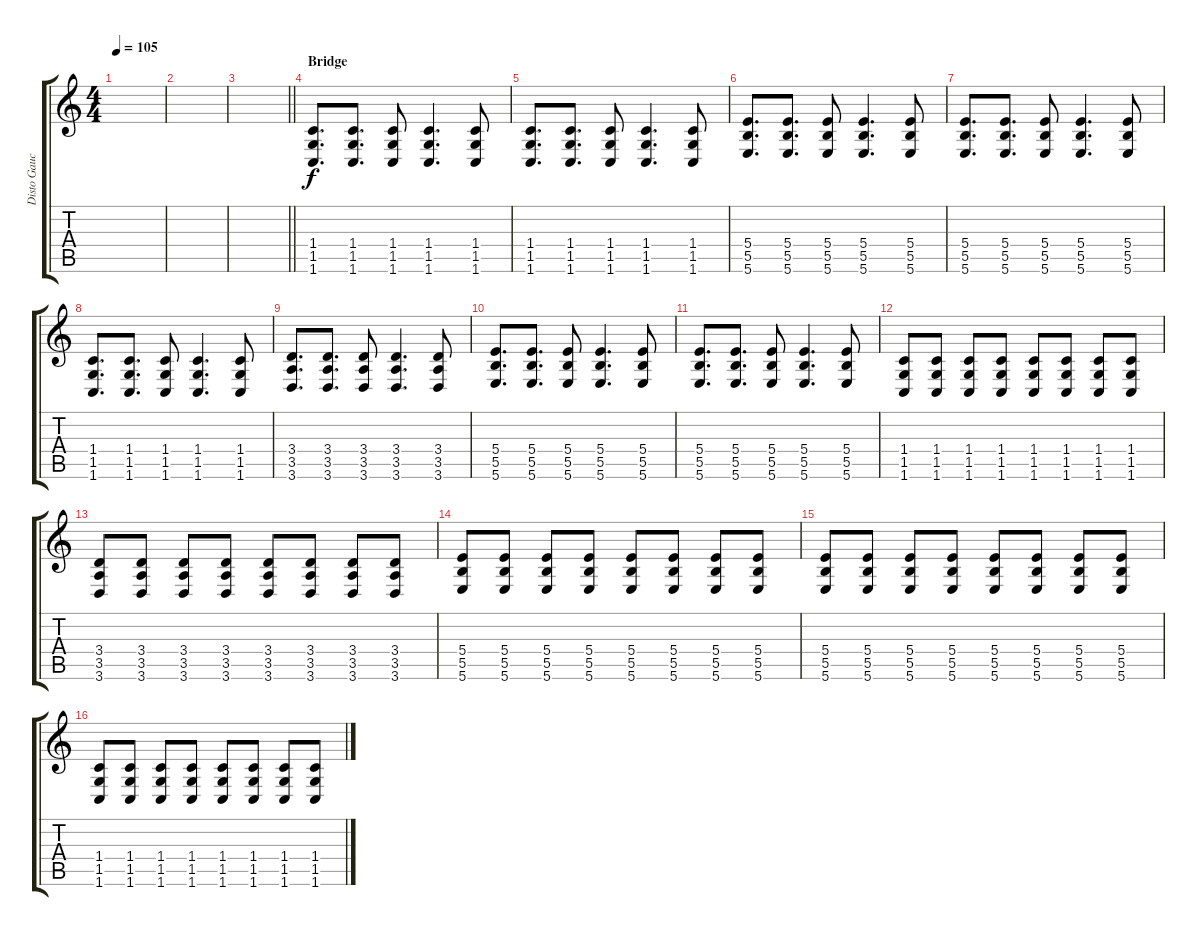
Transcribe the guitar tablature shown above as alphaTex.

\track ("Disto Gauche" "Disto Gauc") {instrument distortionguitar}
\staff {score tabs}
\tuning (Db4 Ab3 E3 B2 Gb2 B1) {hide}
\ts (4 4)
\tempo 105
\clef g2
\ks c
|
|
\barLineRight lightlight
|
\section ("" "Bridge")
(1.4 1.5 1.6).8{d} (1.4 1.5 1.6).8{d} (1.4 1.5 1.6).8 (1.4 1.5 1.6).4{d} (1.4 1.5 1.6).8 |
(1.4 1.5 1.6).8{d} (1.4 1.5 1.6).8{d} (1.4 1.5 1.6).8 (1.4 1.5 1.6).4{d} (1.4 1.5 1.6).8 |
(5.4 5.5 5.6).8{d} (5.4 5.5 5.6).8{d} (5.4 5.5 5.6).8 (5.4 5.5 5.6).4{d} (5.4 5.5 5.6).8 |
(5.4 5.5 5.6).8{d} (5.4 5.5 5.6).8{d} (5.4 5.5 5.6).8 (5.4 5.5 5.6).4{d} (5.4 5.5 5.6).8 |
(1.4 1.5 1.6).8{d} (1.4 1.5 1.6).8{d} (1.4 1.5 1.6).8 (1.4 1.5 1.6).4{d} (1.4 1.5 1.6).8 |
(3.4 3.5 3.6).8{d} (3.4 3.5 3.6).8{d} (3.4 3.5 3.6).8 (3.4 3.5 3.6).4{d} (3.4 3.5 3.6).8 |
(5.4 5.5 5.6).8{d} (5.4 5.5 5.6).8{d} (5.4 5.5 5.6).8 (5.4 5.5 5.6).4{d} (5.4 5.5 5.6).8 |
(5.4 5.5 5.6).8{d} (5.4 5.5 5.6).8{d} (5.4 5.5 5.6).8 (5.4 5.5 5.6).4{d} (5.4 5.5 5.6).8 |
(1.4 1.5 1.6).8 (1.4 1.5 1.6).8 (1.4 1.5 1.6).8 (1.4 1.5 1.6).8 (1.4 1.5 1.6).8 (1.4 1.5 1.6).8 (1.4 1.5 1.6).8 (1.4 1.5 1.6).8 |
(3.4 3.5 3.6).8 (3.4 3.5 3.6).8 (3.4 3.5 3.6).8 (3.4 3.5 3.6).8 (3.4 3.5 3.6).8 (3.4 3.5 3.6).8 (3.4 3.5 3.6).8 (3.4 3.5 3.6).8 |
(5.4 5.5 5.6).8 (5.4 5.5 5.6).8 (5.4 5.5 5.6).8 (5.4 5.5 5.6).8 (5.4 5.5 5.6).8 (5.4 5.5 5.6).8 (5.4 5.5 5.6).8 (5.4 5.5 5.6).8 |
(5.4 5.5 5.6).8 (5.4 5.5 5.6).8 (5.4 5.5 5.6).8 (5.4 5.5 5.6).8 (5.4 5.5 5.6).8 (5.4 5.5 5.6).8 (5.4 5.5 5.6).8 (5.4 5.5 5.6).8 |
(1.4 1.5 1.6).8 (1.4 1.5 1.6).8 (1.4 1.5 1.6).8 (1.4 1.5 1.6).8 (1.4 1.5 1.6).8 (1.4 1.5 1.6).8 (1.4 1.5 1.6).8 (1.4 1.5 1.6).8
